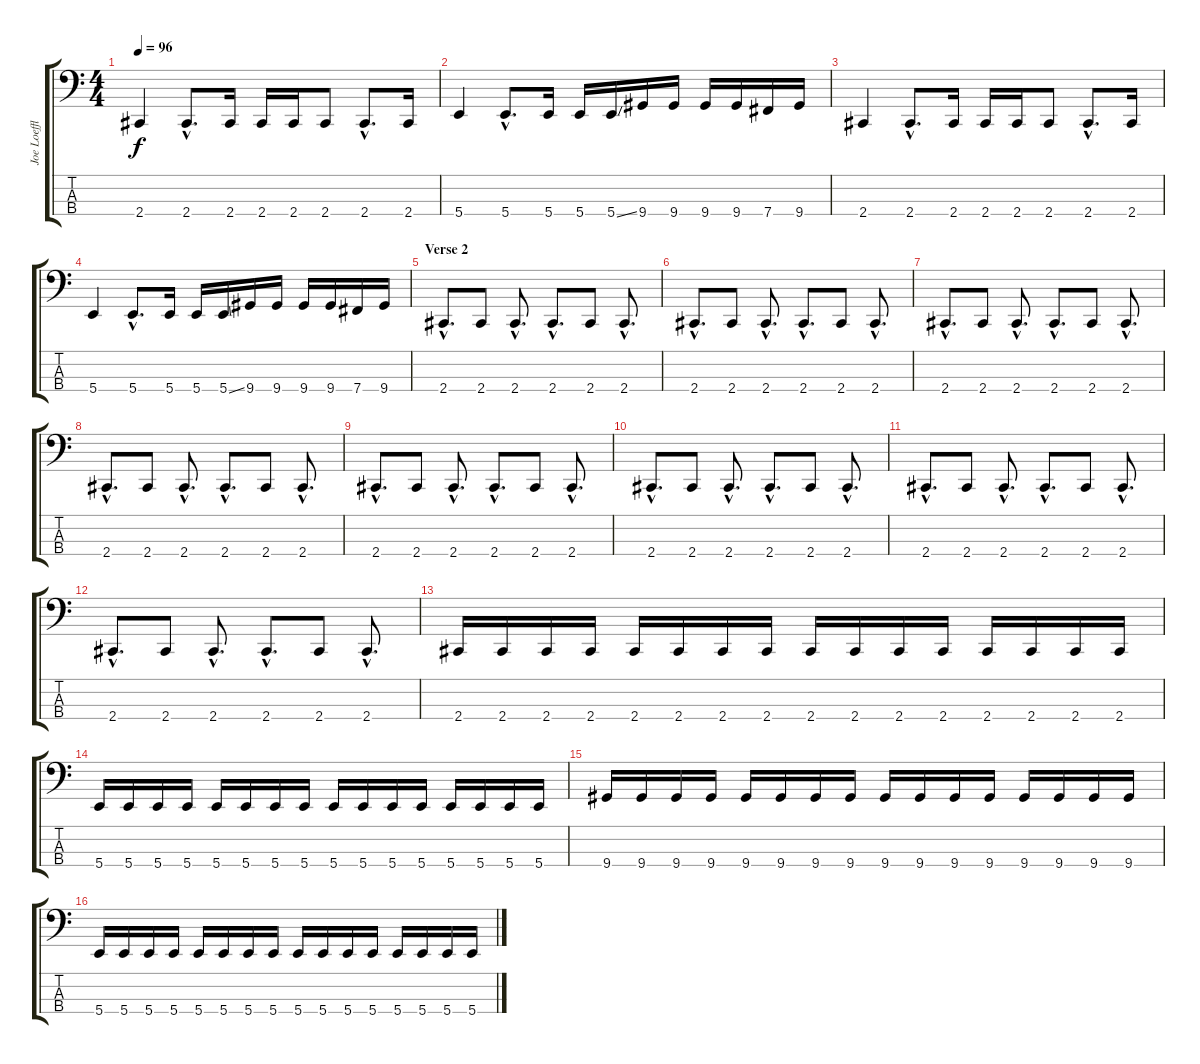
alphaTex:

\track ("Joe Loeffler - Bass" "Joe Loeffl") {instrument electricbasspick}
\staff {score tabs}
\tuning (E2 B1 Gb1 B0) {hide}
\ts (4 4)
\tempo 96
\clef f4
\ks c
2.4.4{dy f} 2.4{hac}.8{d} 2.4.16 2.4.16 2.4.16 2.4.8 2.4{hac}.8{d} 2.4.16 |
5.4.4 5.4{hac}.8{d} 5.4.16 5.4.16 5.4{ss}.16 9.4.16 9.4.16 9.4.16 9.4.16 7.4.16 9.4.16 |
2.4.4 2.4{hac}.8{d} 2.4.16 2.4.16 2.4.16 2.4.8 2.4{hac}.8{d} 2.4.16 |
5.4.4 5.4{hac}.8{d} 5.4.16 5.4.16 5.4{ss}.16 9.4.16 9.4.16 9.4.16 9.4.16 7.4.16 9.4.16 |
\section ("" "Verse 2")
2.4{hac}.8{d} 2.4.8 2.4{hac}.8{d} 2.4{hac}.8{d} 2.4.8 2.4{hac}.8{d} |
2.4{hac}.8{d} 2.4.8 2.4{hac}.8{d} 2.4{hac}.8{d} 2.4.8 2.4{hac}.8{d} |
2.4{hac}.8{d} 2.4.8 2.4{hac}.8{d} 2.4{hac}.8{d} 2.4.8 2.4{hac}.8{d} |
2.4{hac}.8{d} 2.4.8 2.4{hac}.8{d} 2.4{hac}.8{d} 2.4.8 2.4{hac}.8{d} |
2.4{hac}.8{d} 2.4.8 2.4{hac}.8{d} 2.4{hac}.8{d} 2.4.8 2.4{hac}.8{d} |
2.4{hac}.8{d} 2.4.8 2.4{hac}.8{d} 2.4{hac}.8{d} 2.4.8 2.4{hac}.8{d} |
2.4{hac}.8{d} 2.4.8 2.4{hac}.8{d} 2.4{hac}.8{d} 2.4.8 2.4{hac}.8{d} |
2.4{hac}.8{d} 2.4.8 2.4{hac}.8{d} 2.4{hac}.8{d} 2.4.8 2.4{hac}.8{d} |
2.4.16 2.4.16 2.4.16 2.4.16 2.4.16 2.4.16 2.4.16 2.4.16 2.4.16 2.4.16 2.4.16 2.4.16 2.4.16 2.4.16 2.4.16 2.4.16 |
5.4.16 5.4.16 5.4.16 5.4.16 5.4.16 5.4.16 5.4.16 5.4.16 5.4.16 5.4.16 5.4.16 5.4.16 5.4.16 5.4.16 5.4.16 5.4.16 |
9.4.16 9.4.16 9.4.16 9.4.16 9.4.16 9.4.16 9.4.16 9.4.16 9.4.16 9.4.16 9.4.16 9.4.16 9.4.16 9.4.16 9.4.16 9.4.16 |
5.4.16 5.4.16 5.4.16 5.4.16 5.4.16 5.4.16 5.4.16 5.4.16 5.4.16 5.4.16 5.4.16 5.4.16 5.4.16 5.4.16 5.4.16 5.4.16
